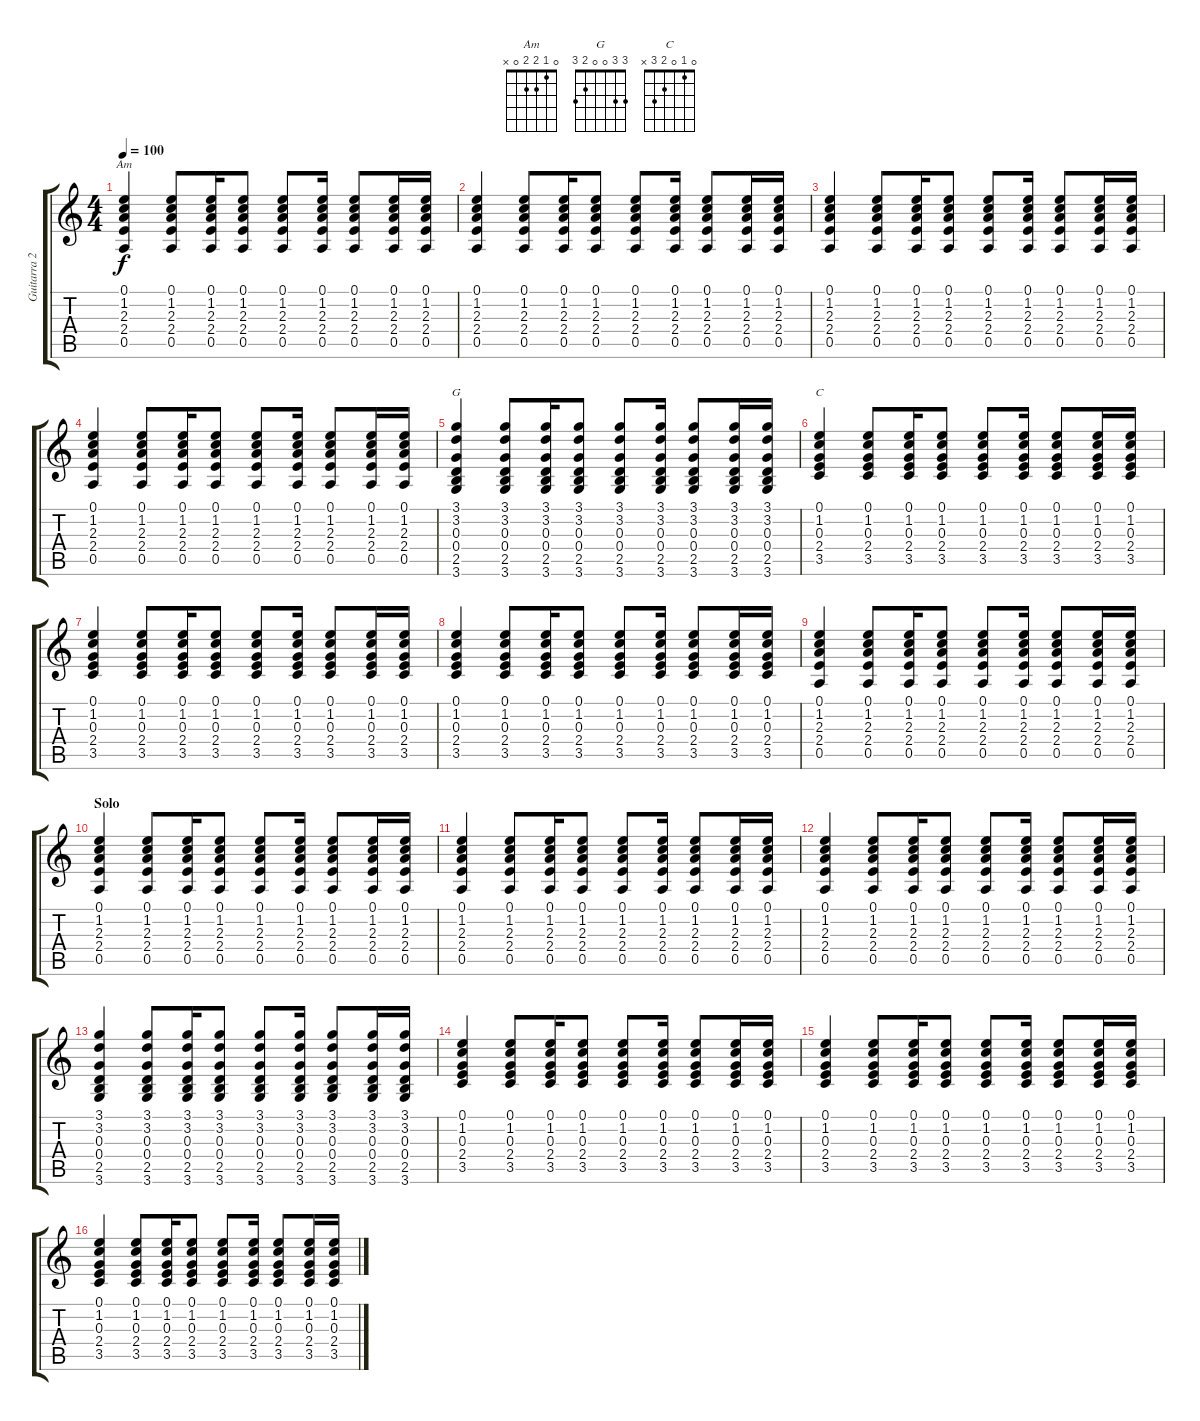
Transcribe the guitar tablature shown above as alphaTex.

\track ("Guitarra 2" "Guitarra 2") {instrument acousticguitarsteel}
\staff {score tabs}
\tuning (E4 B3 G3 D3 A2 E2) {hide}
\chord ("Am" 0 1 2 2 0 x)
\chord ("G" 3 3 0 0 2 3)
\chord ("C" 0 1 0 2 3 x)
\ts (4 4)
\tempo 100
\clef g2
\ks c
(0.1 1.2 2.3 2.4 0.5).4{ch "Am" dy f} (0.1 1.2 2.3 2.4 0.5).8 (0.1 1.2 2.3 2.4 0.5).16 (0.1 1.2 2.3 2.4 0.5).8 (0.1 1.2 2.3 2.4 0.5).8 (0.1 1.2 2.3 2.4 0.5).16 (0.1 1.2 2.3 2.4 0.5).8 (0.1 1.2 2.3 2.4 0.5).16 (0.1 1.2 2.3 2.4 0.5).16 |
(0.1 1.2 2.3 2.4 0.5).4 (0.1 1.2 2.3 2.4 0.5).8 (0.1 1.2 2.3 2.4 0.5).16 (0.1 1.2 2.3 2.4 0.5).8 (0.1 1.2 2.3 2.4 0.5).8 (0.1 1.2 2.3 2.4 0.5).16 (0.1 1.2 2.3 2.4 0.5).8 (0.1 1.2 2.3 2.4 0.5).16 (0.1 1.2 2.3 2.4 0.5).16 |
(0.1 1.2 2.3 2.4 0.5).4 (0.1 1.2 2.3 2.4 0.5).8 (0.1 1.2 2.3 2.4 0.5).16 (0.1 1.2 2.3 2.4 0.5).8 (0.1 1.2 2.3 2.4 0.5).8 (0.1 1.2 2.3 2.4 0.5).16 (0.1 1.2 2.3 2.4 0.5).8 (0.1 1.2 2.3 2.4 0.5).16 (0.1 1.2 2.3 2.4 0.5).16 |
(0.1 1.2 2.3 2.4 0.5).4 (0.1 1.2 2.3 2.4 0.5).8 (0.1 1.2 2.3 2.4 0.5).16 (0.1 1.2 2.3 2.4 0.5).8 (0.1 1.2 2.3 2.4 0.5).8 (0.1 1.2 2.3 2.4 0.5).16 (0.1 1.2 2.3 2.4 0.5).8 (0.1 1.2 2.3 2.4 0.5).16 (0.1 1.2 2.3 2.4 0.5).16 |
(3.1 3.2 0.3 0.4 2.5 3.6).4{ch "G"} (3.1 3.2 0.3 0.4 2.5 3.6).8 (3.1 3.2 0.3 0.4 2.5 3.6).16 (3.1 3.2 0.3 0.4 2.5 3.6).8 (3.1 3.2 0.3 0.4 2.5 3.6).8 (3.1 3.2 0.3 0.4 2.5 3.6).16 (3.1 3.2 0.3 0.4 2.5 3.6).8 (3.1 3.2 0.3 0.4 2.5 3.6).16 (3.1 3.2 0.3 0.4 2.5 3.6).16 |
(0.1 1.2 0.3 2.4 3.5).4{ch "C"} (0.1 1.2 0.3 2.4 3.5).8 (0.1 1.2 0.3 2.4 3.5).16 (0.1 1.2 0.3 2.4 3.5).8 (0.1 1.2 0.3 2.4 3.5).8 (0.1 1.2 0.3 2.4 3.5).16 (0.1 1.2 0.3 2.4 3.5).8 (0.1 1.2 0.3 2.4 3.5).16 (0.1 1.2 0.3 2.4 3.5).16 |
(0.1 1.2 0.3 2.4 3.5).4 (0.1 1.2 0.3 2.4 3.5).8 (0.1 1.2 0.3 2.4 3.5).16 (0.1 1.2 0.3 2.4 3.5).8 (0.1 1.2 0.3 2.4 3.5).8 (0.1 1.2 0.3 2.4 3.5).16 (0.1 1.2 0.3 2.4 3.5).8 (0.1 1.2 0.3 2.4 3.5).16 (0.1 1.2 0.3 2.4 3.5).16 |
(0.1 1.2 0.3 2.4 3.5).4 (0.1 1.2 0.3 2.4 3.5).8 (0.1 1.2 0.3 2.4 3.5).16 (0.1 1.2 0.3 2.4 3.5).8 (0.1 1.2 0.3 2.4 3.5).8 (0.1 1.2 0.3 2.4 3.5).16 (0.1 1.2 0.3 2.4 3.5).8 (0.1 1.2 0.3 2.4 3.5).16 (0.1 1.2 0.3 2.4 3.5).16 |
(0.1 1.2 2.3 2.4 0.5).4 (0.1 1.2 2.3 2.4 0.5).8 (0.1 1.2 2.3 2.4 0.5).16 (0.1 1.2 2.3 2.4 0.5).8 (0.1 1.2 2.3 2.4 0.5).8 (0.1 1.2 2.3 2.4 0.5).16 (0.1 1.2 2.3 2.4 0.5).8 (0.1 1.2 2.3 2.4 0.5).16 (0.1 1.2 2.3 2.4 0.5).16 |
\section ("" "Solo")
(0.1 1.2 2.3 2.4 0.5).4 (0.1 1.2 2.3 2.4 0.5).8 (0.1 1.2 2.3 2.4 0.5).16 (0.1 1.2 2.3 2.4 0.5).8 (0.1 1.2 2.3 2.4 0.5).8 (0.1 1.2 2.3 2.4 0.5).16 (0.1 1.2 2.3 2.4 0.5).8 (0.1 1.2 2.3 2.4 0.5).16 (0.1 1.2 2.3 2.4 0.5).16 |
(0.1 1.2 2.3 2.4 0.5).4 (0.1 1.2 2.3 2.4 0.5).8 (0.1 1.2 2.3 2.4 0.5).16 (0.1 1.2 2.3 2.4 0.5).8 (0.1 1.2 2.3 2.4 0.5).8 (0.1 1.2 2.3 2.4 0.5).16 (0.1 1.2 2.3 2.4 0.5).8 (0.1 1.2 2.3 2.4 0.5).16 (0.1 1.2 2.3 2.4 0.5).16 |
(0.1 1.2 2.3 2.4 0.5).4 (0.1 1.2 2.3 2.4 0.5).8 (0.1 1.2 2.3 2.4 0.5).16 (0.1 1.2 2.3 2.4 0.5).8 (0.1 1.2 2.3 2.4 0.5).8 (0.1 1.2 2.3 2.4 0.5).16 (0.1 1.2 2.3 2.4 0.5).8 (0.1 1.2 2.3 2.4 0.5).16 (0.1 1.2 2.3 2.4 0.5).16 |
(3.1 3.2 0.3 0.4 2.5 3.6).4 (3.1 3.2 0.3 0.4 2.5 3.6).8 (3.1 3.2 0.3 0.4 2.5 3.6).16 (3.1 3.2 0.3 0.4 2.5 3.6).8 (3.1 3.2 0.3 0.4 2.5 3.6).8 (3.1 3.2 0.3 0.4 2.5 3.6).16 (3.1 3.2 0.3 0.4 2.5 3.6).8 (3.1 3.2 0.3 0.4 2.5 3.6).16 (3.1 3.2 0.3 0.4 2.5 3.6).16 |
(0.1 1.2 0.3 2.4 3.5).4 (0.1 1.2 0.3 2.4 3.5).8 (0.1 1.2 0.3 2.4 3.5).16 (0.1 1.2 0.3 2.4 3.5).8 (0.1 1.2 0.3 2.4 3.5).8 (0.1 1.2 0.3 2.4 3.5).16 (0.1 1.2 0.3 2.4 3.5).8 (0.1 1.2 0.3 2.4 3.5).16 (0.1 1.2 0.3 2.4 3.5).16 |
(0.1 1.2 0.3 2.4 3.5).4 (0.1 1.2 0.3 2.4 3.5).8 (0.1 1.2 0.3 2.4 3.5).16 (0.1 1.2 0.3 2.4 3.5).8 (0.1 1.2 0.3 2.4 3.5).8 (0.1 1.2 0.3 2.4 3.5).16 (0.1 1.2 0.3 2.4 3.5).8 (0.1 1.2 0.3 2.4 3.5).16 (0.1 1.2 0.3 2.4 3.5).16 |
(0.1 1.2 0.3 2.4 3.5).4 (0.1 1.2 0.3 2.4 3.5).8 (0.1 1.2 0.3 2.4 3.5).16 (0.1 1.2 0.3 2.4 3.5).8 (0.1 1.2 0.3 2.4 3.5).8 (0.1 1.2 0.3 2.4 3.5).16 (0.1 1.2 0.3 2.4 3.5).8 (0.1 1.2 0.3 2.4 3.5).16 (0.1 1.2 0.3 2.4 3.5).16
